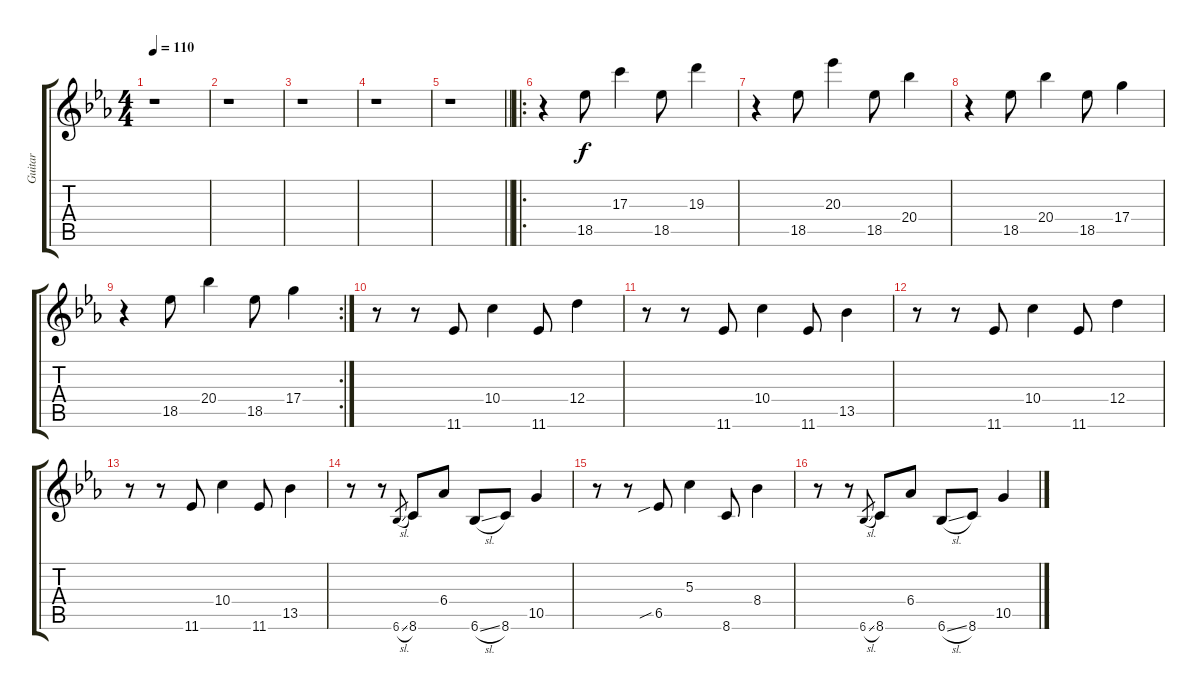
\track ("Guitar" "Guitar") {instrument electricguitarmuted}
\staff {score tabs}
\tuning (E4 B3 G3 D3 A2 E2) {hide}
\ts (4 4)
\tempo 110
\clef g2
\ks eb
r.1{dy f} |
r.1 |
r.1 |
r.1 |
\barLineRight lightlight
r.1 |
\ro
r.4 18.5.8 17.3.4 18.5.8 19.3.4 |
r.4 18.5.8 20.3.4 18.5.8 20.4.4 |
r.4 18.5.8 20.4.4 18.5.8 17.4.4 |
\rc 2
r.4 18.5.8 20.4.4 18.5.8 17.4.4 |
r.8 r.8 11.6.8 10.4.4 11.6.8 12.4.4 |
r.8 r.8 11.6.8 10.4.4 11.6.8 13.5.4 |
r.8 r.8 11.6.8 10.4.4 11.6.8 12.4.4 |
r.8 r.8 11.6.8 10.4.4 11.6.8 13.5.4 |
r.8 r.8 6.6{sl}.8{gr} 8.6.8 6.4.8 6.6{sl}.8 8.6.8 10.5.4 |
r.8 r.8 6.5{sib}.8 5.3.4 8.6.8 8.4.4 |
r.8 r.8 6.6{sl}.8{gr} 8.6.8 6.4.8 6.6{sl}.8 8.6.8 10.5.4
